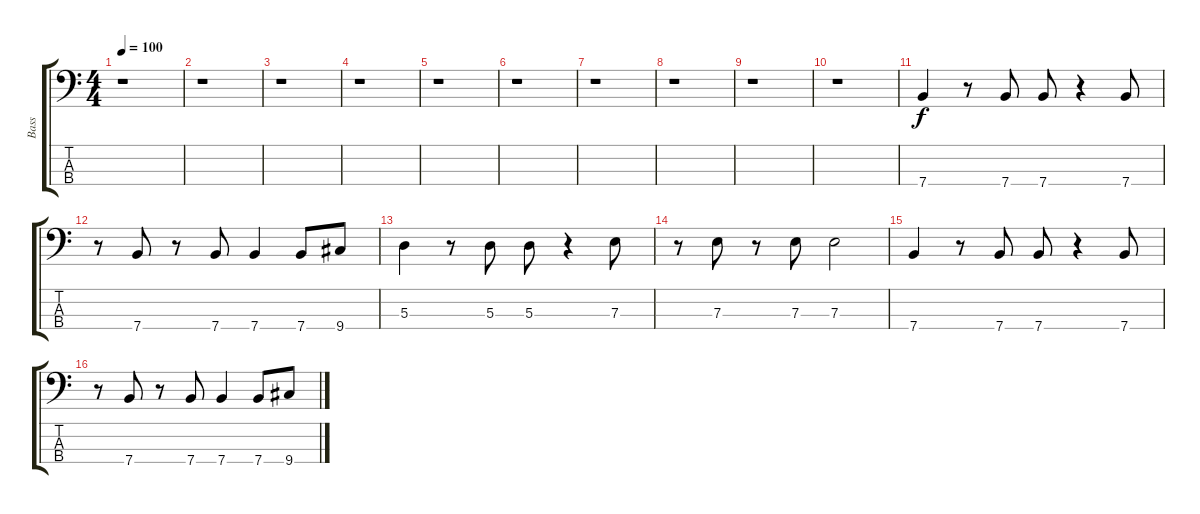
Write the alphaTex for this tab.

\track ("Bass" "Bass") {instrument electricbassfinger}
\staff {score tabs}
\tuning (G2 D2 A1 E1) {hide}
\ts (4 4)
\tempo 100
\clef f4
\ks c
r.1{dy f instrument electricbassfinger} |
r.1 |
r.1 |
r.1 |
r.1 |
r.1 |
r.1 |
r.1 |
r.1 |
r.1 |
7.4.4 r.8 7.4.8 7.4.8 r.4 7.4.8 |
r.8 7.4.8 r.8 7.4.8 7.4.4 7.4.8 9.4.8 |
5.3.4 r.8 5.3.8 5.3.8 r.4 7.3.8 |
r.8 7.3.8 r.8 7.3.8 7.3.2 |
7.4.4 r.8 7.4.8 7.4.8 r.4 7.4.8 |
r.8 7.4.8 r.8 7.4.8 7.4.4 7.4.8 9.4.8
